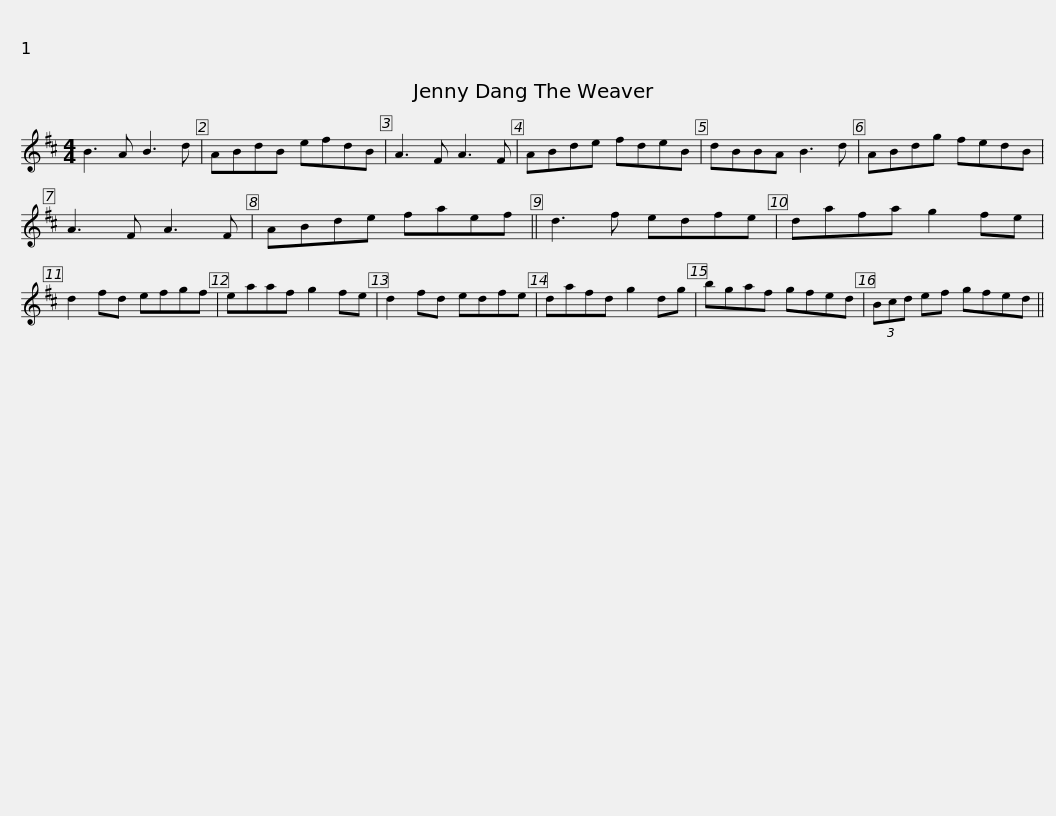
X:1
L:1/8
M:4/4
I:linebreak $
K:D
V:1 treble
V:1
 B3 A B3 d | ABdB efdB | A3 F A3 F | ABde fdeB | dBBA B3 d | %5
 ABdg fedB |$ A3 F A3 F | ABde faef || d3 f edfe | dafa g2 fe | %10
 d2 fd efgf | eaaf g2 fe |$ d2 fd edfe | dafd g2 dg | bgaf gfed | %15
 (3Bcd ef gfed || %16
